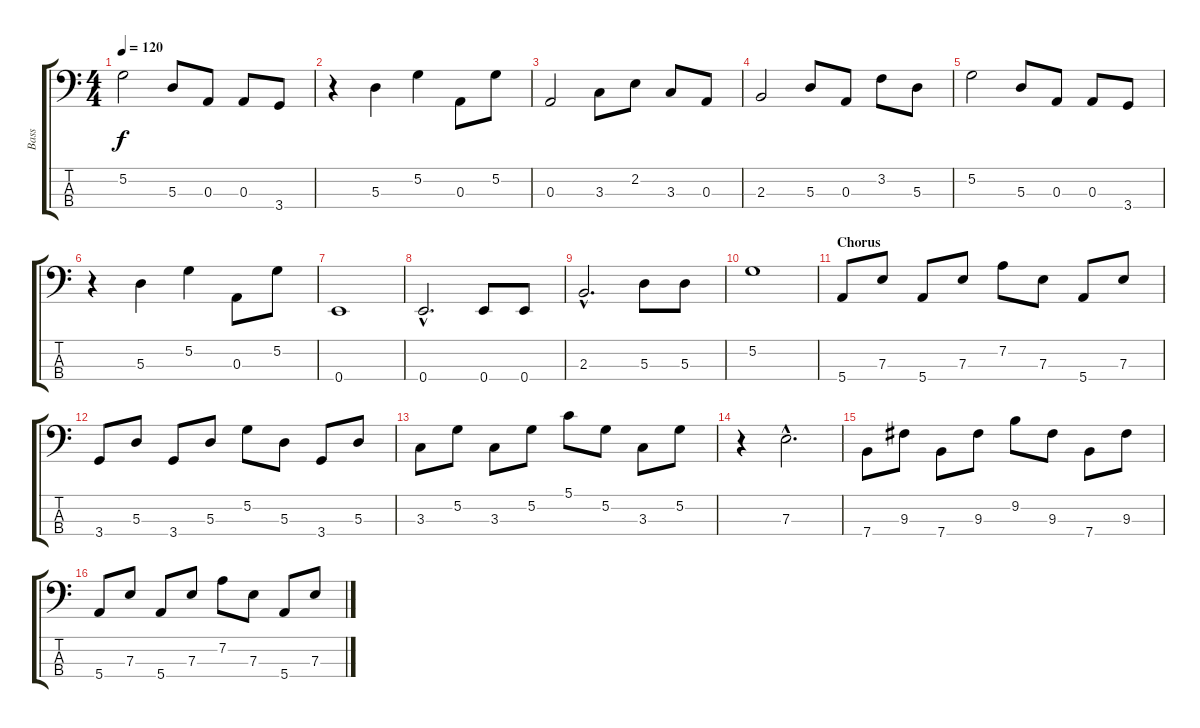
\track ("Bass" "Bass") {instrument electricbassfinger}
\staff {score tabs}
\tuning (G2 D2 A1 E1) {hide}
\ts (4 4)
\tempo 120
\clef f4
\ks c
5.2.2{dy f} 5.3.8 0.3.8 0.3.8 3.4.8 |
r.4 5.3.4 5.2.4 0.3.8 5.2.8 |
0.3.2 3.3.8 2.2.8 3.3.8 0.3.8 |
2.3.2 5.3.8 0.3.8 3.2.8 5.3.8 |
5.2.2 5.3.8 0.3.8 0.3.8 3.4.8 |
r.4 5.3.4 5.2.4 0.3.8 5.2.8 |
0.4.1 |
0.4{hac}.2{d} 0.4.8 0.4.8 |
2.3{hac}.2{d} 5.3.8 5.3.8 |
5.2.1 |
\section ("" "Chorus")
5.4.8 7.3.8 5.4.8 7.3.8 7.2.8 7.3.8 5.4.8 7.3.8 |
3.4.8 5.3.8 3.4.8 5.3.8 5.2.8 5.3.8 3.4.8 5.3.8 |
3.3.8 5.2.8 3.3.8 5.2.8 5.1.8 5.2.8 3.3.8 5.2.8 |
r.4 7.3{hac}.2{d} |
7.4.8 9.3.8 7.4.8 9.3.8 9.2.8 9.3.8 7.4.8 9.3.8 |
5.4.8 7.3.8 5.4.8 7.3.8 7.2.8 7.3.8 5.4.8 7.3.8
